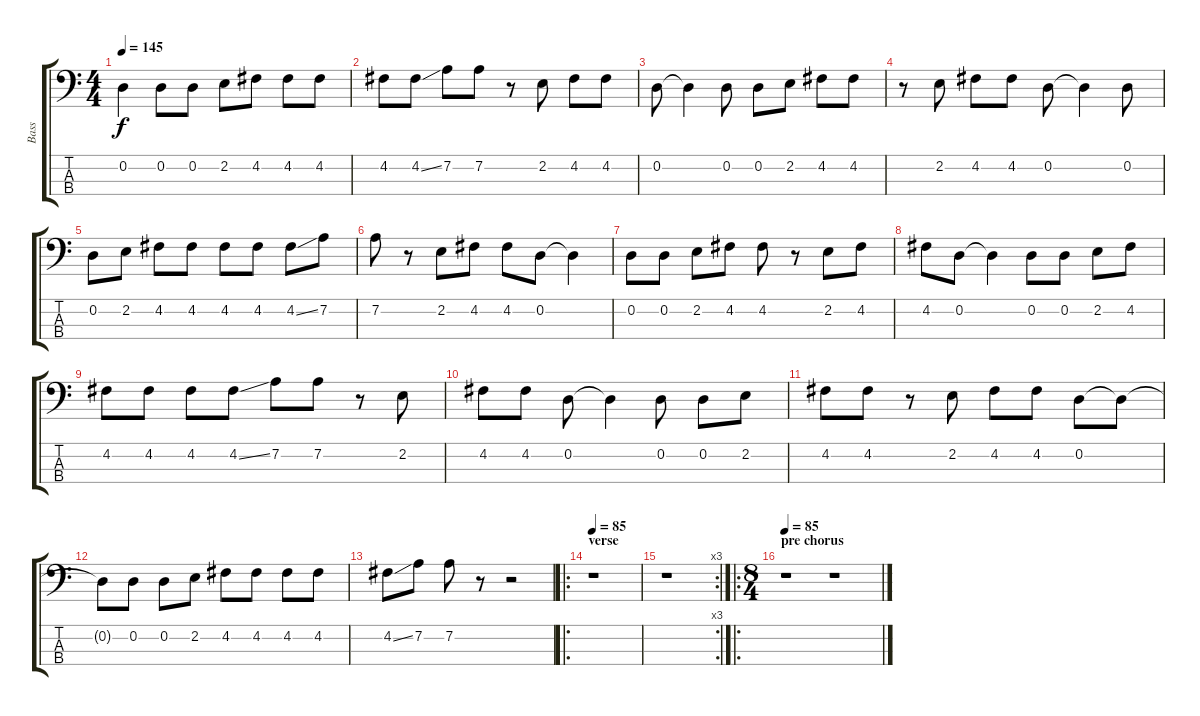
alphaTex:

\track ("Bass" "Bass") {instrument electricbassfinger}
\staff {score tabs}
\tuning (G2 D2 A1 E1) {hide}
\ts (4 4)
\tempo 145
\clef f4
\ks c
0.2{t}.4{dy f} 0.2.8 0.2.8 2.2.8 4.2.8 4.2.8 4.2.8 |
4.2.8 4.2{ss}.8 7.2.8 7.2.8 r.8 2.2.8 4.2.8 4.2.8 |
0.2.8 0.2{t}.4 0.2.8 0.2.8 2.2.8 4.2.8 4.2.8 |
r.8 2.2.8 4.2.8 4.2.8 0.2.8 0.2{t}.4 0.2.8 |
0.2.8 2.2.8 4.2.8 4.2.8 4.2.8 4.2.8 4.2{ss}.8 7.2.8 |
7.2.8 r.8 2.2.8 4.2.8 4.2.8 0.2.8 0.2{t}.4 |
0.2.8 0.2.8 2.2.8 4.2.8 4.2.8 r.8 2.2.8 4.2.8 |
4.2.8 0.2.8 0.2{t}.4 0.2.8 0.2.8 2.2.8 4.2.8 |
4.2.8 4.2.8 4.2.8 4.2{ss}.8 7.2.8 7.2.8 r.8 2.2.8 |
4.2.8 4.2.8 0.2.8 0.2{t}.4 0.2.8 0.2.8 2.2.8 |
4.2.8 4.2.8 r.8 2.2.8 4.2.8 4.2.8 0.2.8 0.2{t}.8 |
0.2{t}.8 0.2.8 0.2.8 2.2.8 4.2.8 4.2.8 4.2.8 4.2.8 |
4.2{ss}.8 7.2.8 7.2.8 r.8 r.2 |
\ro
\section ("" "verse")
\tempo 85
r.1 |
\rc 3
r.1 |
\ro
\ts (8 4)
\section ("" "pre chorus")
\tempo 85
r.1 r.1
